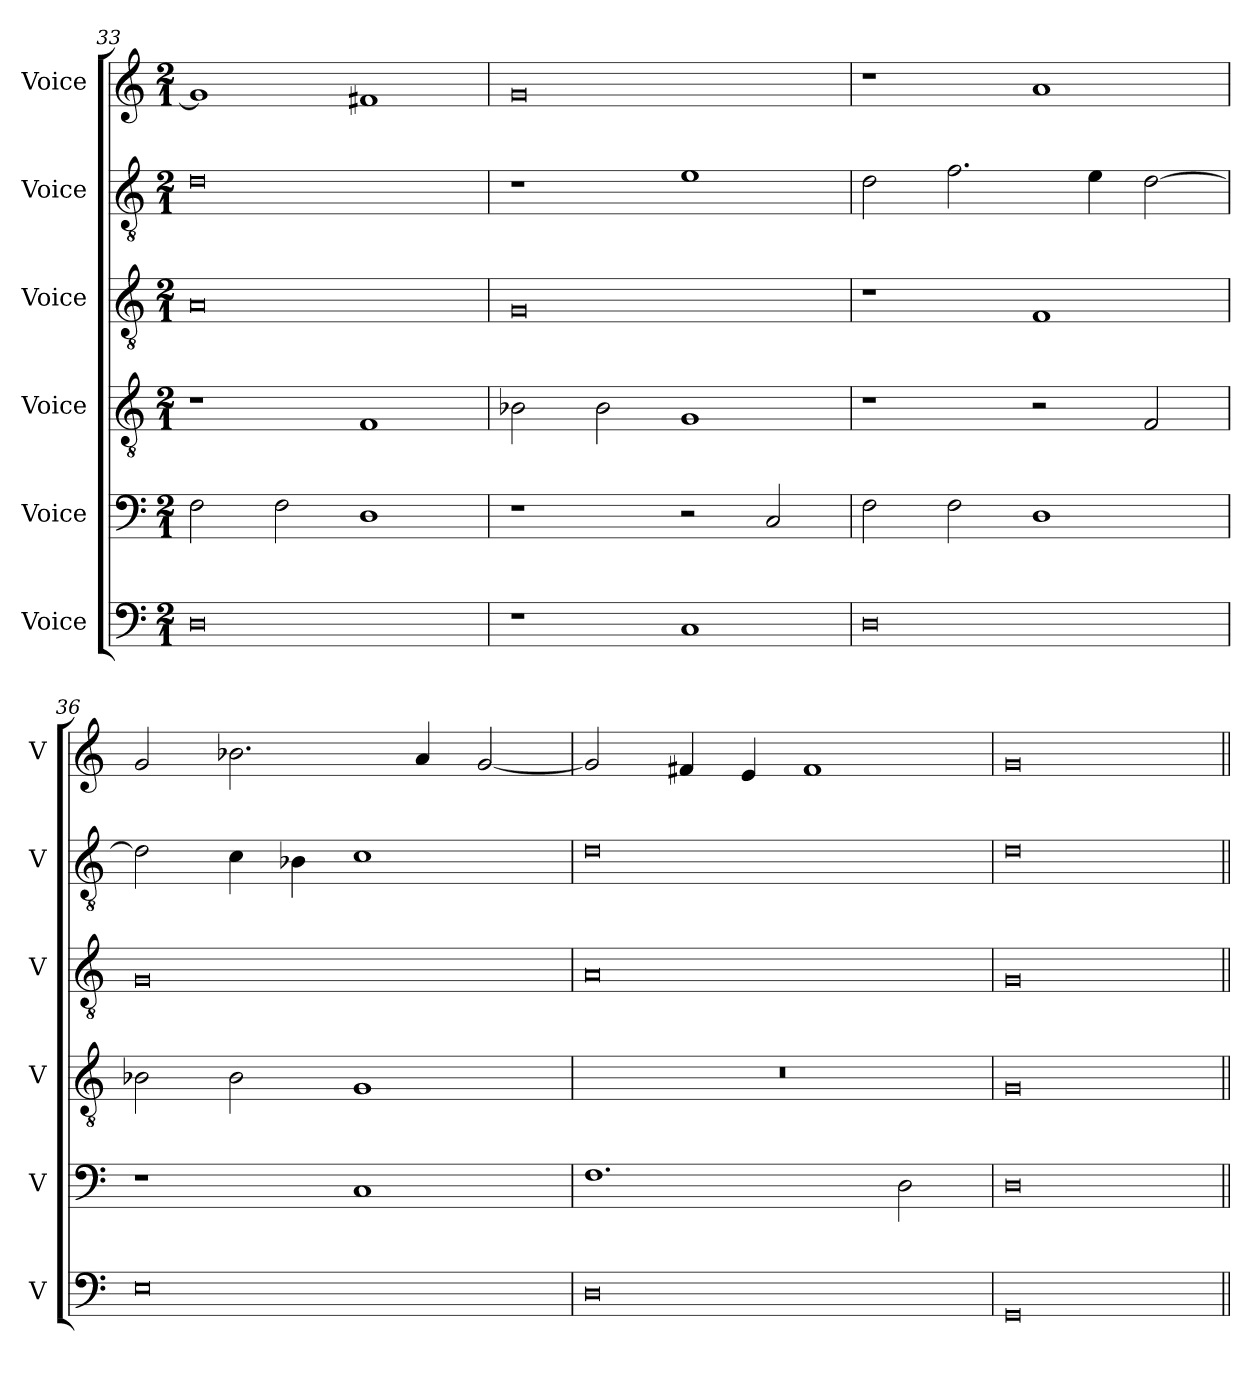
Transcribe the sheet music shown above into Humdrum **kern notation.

**kern	**kern	**kern	**kern	**kern	**kern
*part6	*part5	*part4	*part3	*part2	*part1
*staff6	*staff5	*staff4	*staff3	*staff2	*staff1
*I"Voice	*I"Voice	*I"Voice	*I"Voice	*I"Voice	*I"Voice
*I'V	*I'V	*I'V	*I'V	*I'V	*I'V
*clefF4	*clefF4	*clefGv2	*clefGv2	*clefGv2	*clefG2
*k[]	*k[]	*k[]	*k[]	*k[]	*k[]
*M2/1	*M2/1	*M2/1	*M2/1	*M2/1	*M2/1
=33	=33	=33	=33	=33	=33
0D	2F\	1r	0A	0d	1g]
.	2F\	.	.	.	.
.	1D	1F	.	.	1f#X
!!LO:LB:g=z
=34	=34	=34	=34	=34	=34
1r	1r	2B-X\	0G	1r	0g
.	.	2B-\	.	.	.
1C	2r	1G	.	1e	.
.	2C/	.	.	.	.
=35	=35	=35	=35	=35	=35
0D	2F\	1r	1r	2d\	1r
.	2F\	.	.	2.f\	.
.	1D	2r	1F	.	1a
.	.	.	.	4e\	.
.	.	2F/	.	[2d\	.
=36	=36	=36	=36	=36	=36
0E	1r	2B-X\	0G	2d\]	2g/
.	.	2B-\	.	4c\	2.b-X\
.	.	.	.	4B-X\	.
.	1C	1G	.	1c	.
.	.	.	.	.	4a/
.	.	.	.	.	[2g/
=37	=37	=37	=37	=37	=37
0D	1.F	0r	0A	0d	2g/]
.	.	.	.	.	4f#X/
.	.	.	.	.	4e/
.	.	.	.	.	1f#
.	2D\	.	.	.	.
!!LO:PB:g=z
=38	=38	=38	=38	=38	=38
0GG	0D	0G	0G	0d	0g
=||	=||	=||	=||	=||	=||
*-	*-	*-	*-	*-	*-
